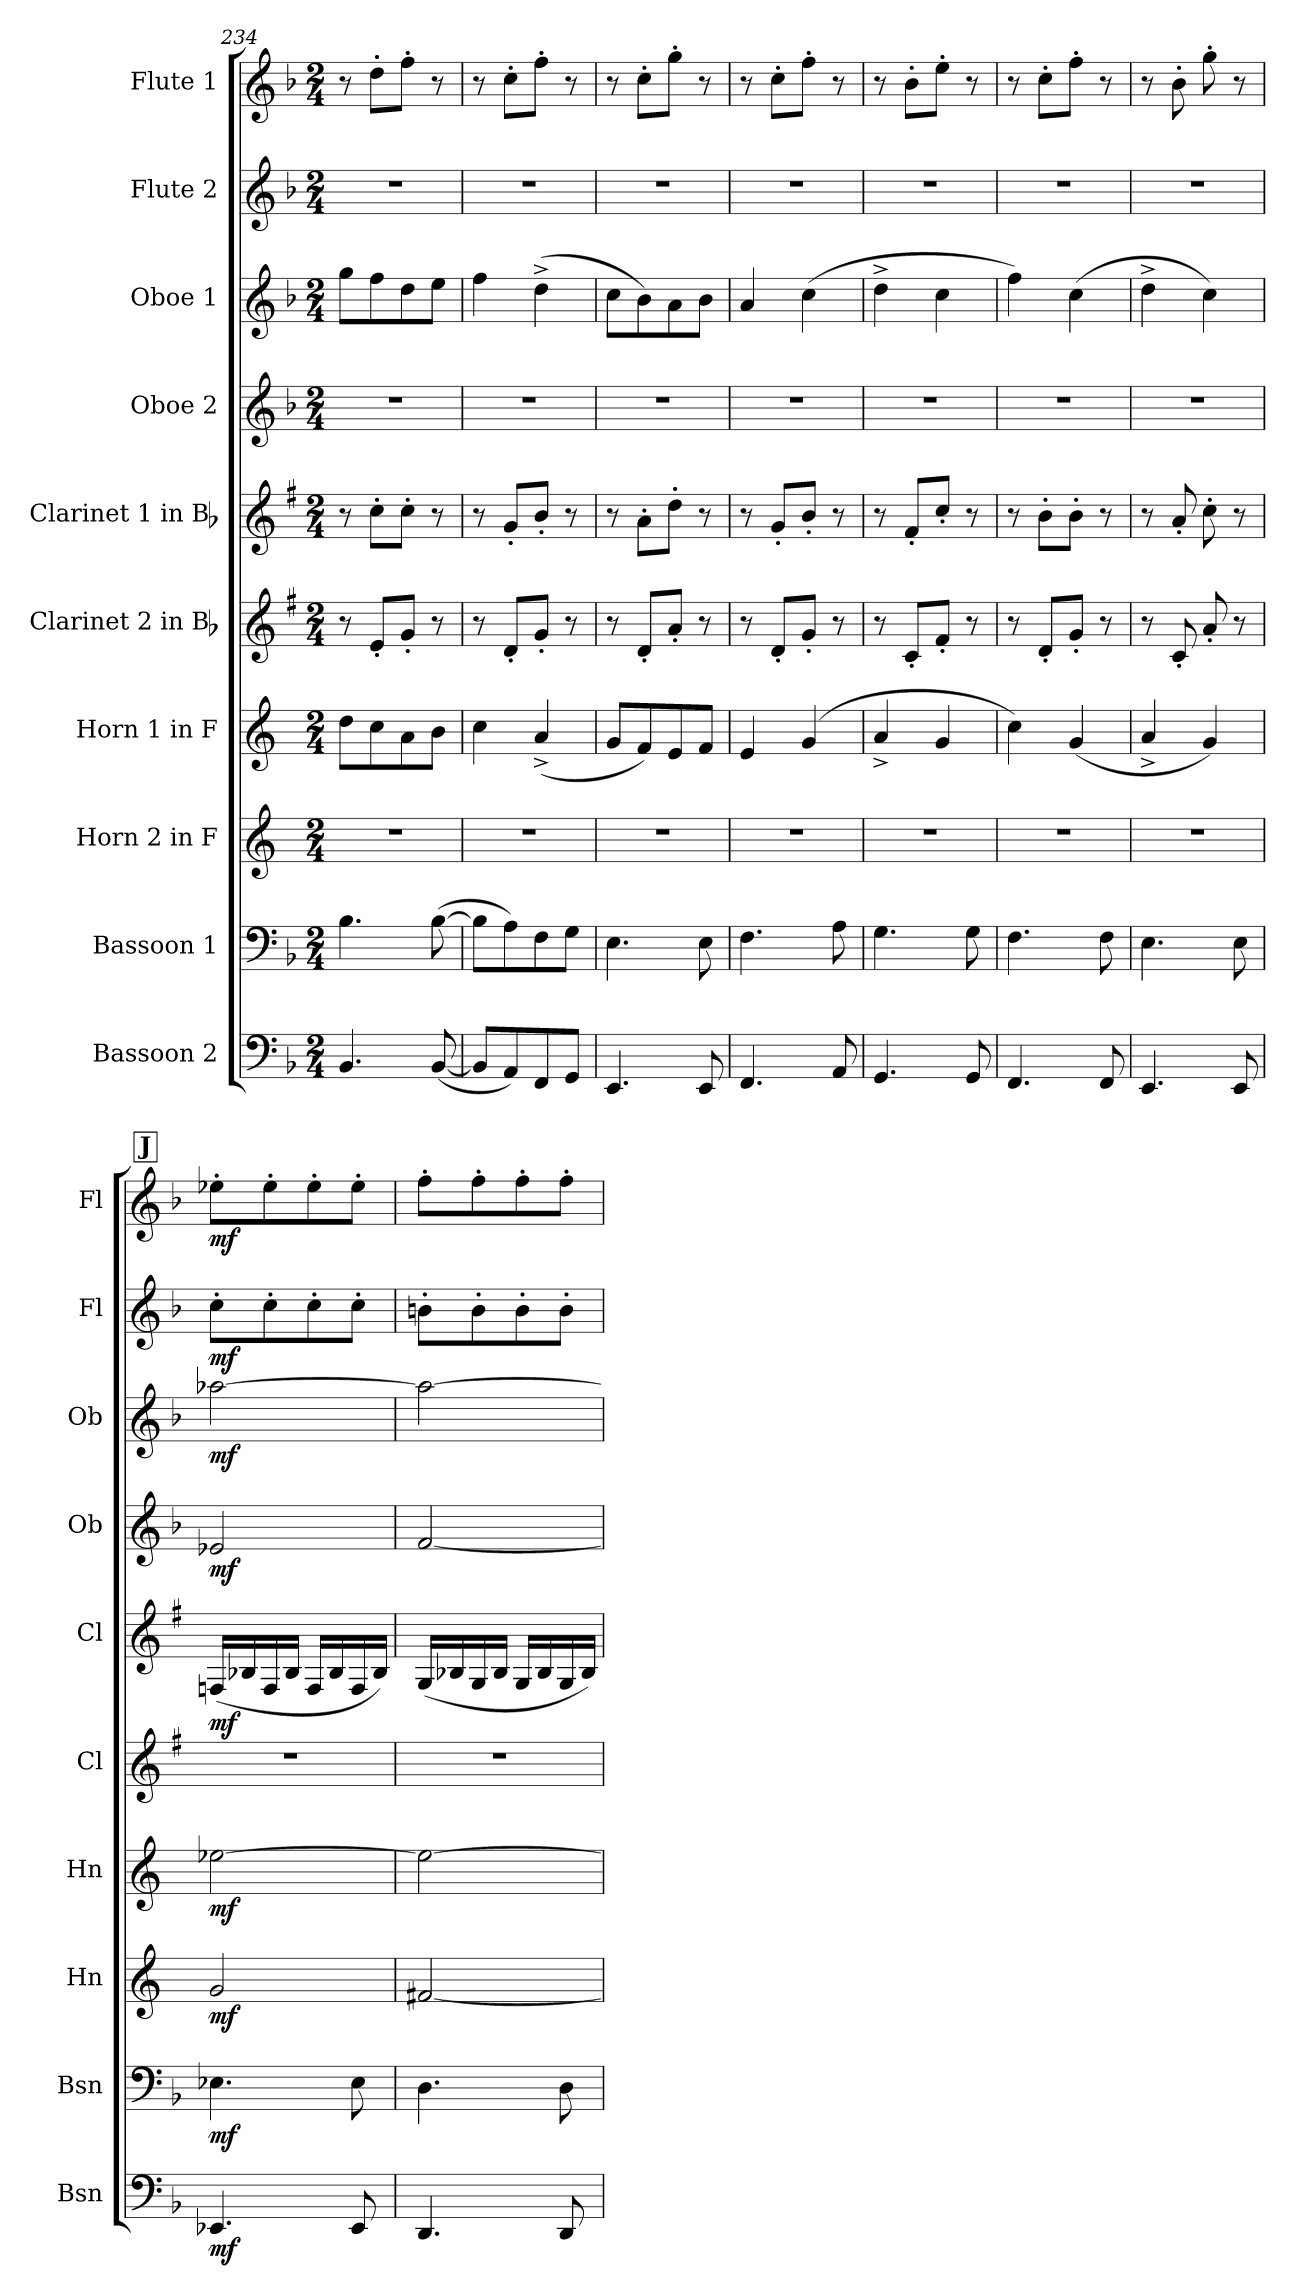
**kern	**dynam	**kern	**dynam	**kern	**dynam	**kern	**dynam	**kern	**kern	**dynam	**kern	**dynam	**kern	**dynam	**kern	**dynam	**kern	**dynam
*part10	*part10	*part9	*part9	*part8	*part8	*part7	*part7	*part6	*part5	*part5	*part4	*part4	*part3	*part3	*part2	*part2	*part1	*part1
*staff10	*staff10	*staff9	*staff9	*staff8	*staff8	*staff7	*staff7	*staff6	*staff5	*staff5	*staff4	*staff4	*staff3	*staff3	*staff2	*staff2	*staff1	*staff1
*I"Bassoon 2	*	*I"Bassoon 1	*	*I"Horn 2 in F	*	*I"Horn 1 in F	*	*I"Clarinet 2 in Bb	*I"Clarinet 1 in Bb	*	*I"Oboe 2	*	*I"Oboe 1	*	*I"Flute 2	*	*I"Flute 1	*
*I'Bsn	*	*I'Bsn	*	*I'Hn	*	*I'Hn	*	*I'Cl	*I'Cl	*	*I'Ob	*	*I'Ob	*	*I'Fl	*	*I'Fl	*
*clefF4	*	*clefF4	*	*clefG2	*	*clefG2	*	*clefG2	*clefG2	*	*clefG2	*	*clefG2	*	*clefG2	*	*clefG2	*
*	*	*	*	*ITrd4c7	*	*ITrd4c7	*	*ITrd1c2	*ITrd1c2	*	*	*	*	*	*	*	*	*
*k[b-]	*	*k[b-]	*	*k[b-]	*	*k[b-]	*	*k[b-]	*k[b-]	*	*k[b-]	*	*k[b-]	*	*k[b-]	*	*k[b-]	*
*M2/4	*	*M2/4	*	*M2/4	*	*M2/4	*	*M2/4	*M2/4	*	*M2/4	*	*M2/4	*	*M2/4	*	*M2/4	*
=234	=234	=234	=234	=234	=234	=234	=234	=234	=234	=234	=234	=234	=234	=234	=234	=234	=234	=234
4.BB-/	.	4.B-\	.	2r	.	8g\L	.	8r	8r	.	2r	.	8gg\L	.	2r	.	8r	.
.	.	.	.	.	.	8f\	.	8d'/L	8b-'\L	.	.	.	8ff\	.	.	.	8dd'\L	.
.	.	.	.	.	.	8d\	.	8f'/J	8b-'\J	.	.	.	8dd\	.	.	.	8ff'\J	.
([8BB-/	.	([8B-\	.	.	.	8e\J	.	8r	8r	.	.	.	8ee\J	.	.	.	8r	.
=235	=235	=235	=235	=235	=235	=235	=235	=235	=235	=235	=235	=235	=235	=235	=235	=235	=235	=235
8BB-/L]	.	8B-\L]	.	2r	.	4f\	.	8r	8r	.	2r	.	4ff\	.	2r	.	8r	.
8AA/)	.	8A\)	.	.	.	.	.	8c'/L	8f'/L	.	.	.	.	.	.	.	8cc'\L	.
8FF/	.	8F\	.	.	.	(4d^/	.	8f'/J	8a'/J	.	.	.	(4dd^\	.	.	.	8ff'\J	.
8GG/J	.	8G\J	.	.	.	.	.	8r	8r	.	.	.	.	.	.	.	8r	.
=236	=236	=236	=236	=236	=236	=236	=236	=236	=236	=236	=236	=236	=236	=236	=236	=236	=236	=236
4.EE/	.	4.E\	.	2r	.	8c/L	.	8r	8r	.	2r	.	8cc\L	.	2r	.	8r	.
.	.	.	.	.	.	8B-/)	.	8c'/L	8g'\L	.	.	.	8b-\)	.	.	.	8cc'\L	.
.	.	.	.	.	.	8A/	.	8g'/J	8cc'\J	.	.	.	8a\	.	.	.	8gg'\J	.
8EE/	.	8E\	.	.	.	8B-/J	.	8r	8r	.	.	.	8b-\J	.	.	.	8r	.
!!LO:LB:g=z
=237	=237	=237	=237	=237	=237	=237	=237	=237	=237	=237	=237	=237	=237	=237	=237	=237	=237	=237
4.FF/	.	4.F\	.	2r	.	4A/	.	8r	8r	.	2r	.	4a/	.	2r	.	8r	.
.	.	.	.	.	.	.	.	8c'/L	8f'/L	.	.	.	.	.	.	.	8cc'\L	.
.	.	.	.	.	.	(<4c/	.	8f'/J	8a'/J	.	.	.	(>4cc\	.	.	.	8ff'\J	.
8AA/	.	8A\	.	.	.	.	.	8r	8r	.	.	.	.	.	.	.	8r	.
=238	=238	=238	=238	=238	=238	=238	=238	=238	=238	=238	=238	=238	=238	=238	=238	=238	=238	=238
4.GG/	.	4.G\	.	2r	.	4d^/	.	8r	8r	.	2r	.	4dd^\	.	2r	.	8r	.
.	.	.	.	.	.	.	.	8B-'/L	8e'/L	.	.	.	.	.	.	.	8b-'\L	.
.	.	.	.	.	.	4c/	.	8e'/J	8b-'/J	.	.	.	4cc\	.	.	.	8ee'\J	.
8GG/	.	8G\	.	.	.	.	.	8r	8r	.	.	.	.	.	.	.	8r	.
=239	=239	=239	=239	=239	=239	=239	=239	=239	=239	=239	=239	=239	=239	=239	=239	=239	=239	=239
4.FF/	.	4.F\	.	2r	.	4f\)	.	8r	8r	.	2r	.	4ff\)	.	2r	.	8r	.
.	.	.	.	.	.	.	.	8c'/L	8a'\L	.	.	.	.	.	.	.	8cc'\L	.
.	.	.	.	.	.	(<4c/	.	8f'/J	8a'\J	.	.	.	(>4cc\	.	.	.	8ff'\J	.
8FF/	.	8F\	.	.	.	.	.	8r	8r	.	.	.	.	.	.	.	8r	.
=240	=240	=240	=240	=240	=240	=240	=240	=240	=240	=240	=240	=240	=240	=240	=240	=240	=240	=240
4.EE/	.	4.E\	.	2r	.	4d^/	.	8r	8r	.	2r	.	4dd^\	.	2r	.	8r	.
.	.	.	.	.	.	.	.	8B-'/	8g'/	.	.	.	.	.	.	.	8b-'\	.
.	.	.	.	.	.	4c/)	.	8g'/	8b-'\	.	.	.	4cc\)	.	.	.	8gg'\	.
8EE/	.	8E\	.	.	.	.	.	8r	8r	.	.	.	.	.	.	.	8r	.
!!LO:REH:place=s1:a:B:cj:fs=14:t=J
=241	=241	=241	=241	=241	=241	=241	=241	=241	=241	=241	=241	=241	=241	=241	=241	=241	=241	=241
!	!LO:DY:b	!	!LO:DY:b	!	!LO:DY:b	!	!LO:DY:b	!	!	!LO:DY:b	!	!LO:DY:b	!	!LO:DY:b	!	!LO:DY:b	!	!LO:DY:b
4.EE-X/	mf	4.E-X\	mf	2c/	mf	[2a-X\	mf	2r	(16E-X/LL	mf	2e-X/	mf	[2aa-X\	mf	8cc'\L	mf	8ee-X'\L	mf
.	.	.	.	.	.	.	.	.	16A-X/	.	.	.	.	.	.	.	.	.
.	.	.	.	.	.	.	.	.	16E-/	.	.	.	.	.	8cc'\	.	8ee-'\	.
.	.	.	.	.	.	.	.	.	16A-/JJ	.	.	.	.	.	.	.	.	.
.	.	.	.	.	.	.	.	.	16E-/LL	.	.	.	.	.	8cc'\	.	8ee-'\	.
.	.	.	.	.	.	.	.	.	16A-/	.	.	.	.	.	.	.	.	.
8EE-/	.	8E-\	.	.	.	.	.	.	16E-/	.	.	.	.	.	8cc'\J	.	8ee-'\J	.
.	.	.	.	.	.	.	.	.	16A-/JJ)	.	.	.	.	.	.	.	.	.
=242	=242	=242	=242	=242	=242	=242	=242	=242	=242	=242	=242	=242	=242	=242	=242	=242	=242	=242
4.DD/	.	4.D\	.	[2Bn/	.	2a-\_	.	2r	(16F/LL	.	[2f/	.	2aa-\_	.	8bn'\L	.	8ff'\L	.
.	.	.	.	.	.	.	.	.	16A-X/	.	.	.	.	.	.	.	.	.
.	.	.	.	.	.	.	.	.	16F/	.	.	.	.	.	8b'\	.	8ff'\	.
.	.	.	.	.	.	.	.	.	16A-/JJ	.	.	.	.	.	.	.	.	.
.	.	.	.	.	.	.	.	.	16F/LL	.	.	.	.	.	8b'\	.	8ff'\	.
.	.	.	.	.	.	.	.	.	16A-/	.	.	.	.	.	.	.	.	.
8DD/	.	8D\	.	.	.	.	.	.	16F/	.	.	.	.	.	8b'\J	.	8ff'\J	.
.	.	.	.	.	.	.	.	.	16A-/JJ)	.	.	.	.	.	.	.	.	.
=	=	=	=	=	=	=	=	=	=	=	=	=	=	=	=	=	=	=
*-	*-	*-	*-	*-	*-	*-	*-	*-	*-	*-	*-	*-	*-	*-	*-	*-	*-	*-
